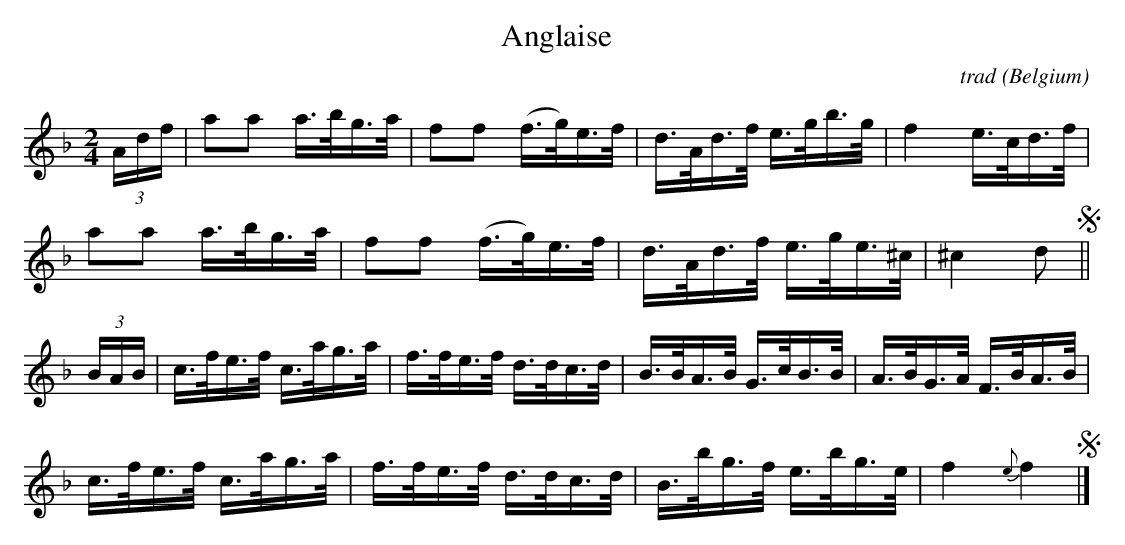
X:1
T:Anglaise
C:trad
O:Belgium
M:2/4
L:1/16
K:Fmaj
(3Adf|a2a2 a>bg>a|f2f2 (f>g)e>f|d>Ad>f e>gb>g|f4 e>cd>f|
a2a2 a>bg>a|f2f2 (f>g)e>f|d>Ad>f e>ge>^c|^c4 d2!segno!||
(3BAB|c>fe>f c>ag>a|f>fe>f d>dc>d|B>BA>B G>cB>B|A>BG>A F>BA>B|
c>fe>f c>ag>a|f>fe>f d>dc>d|B>bg>f e>bg>e|f4 {e}f4!segno!|]
